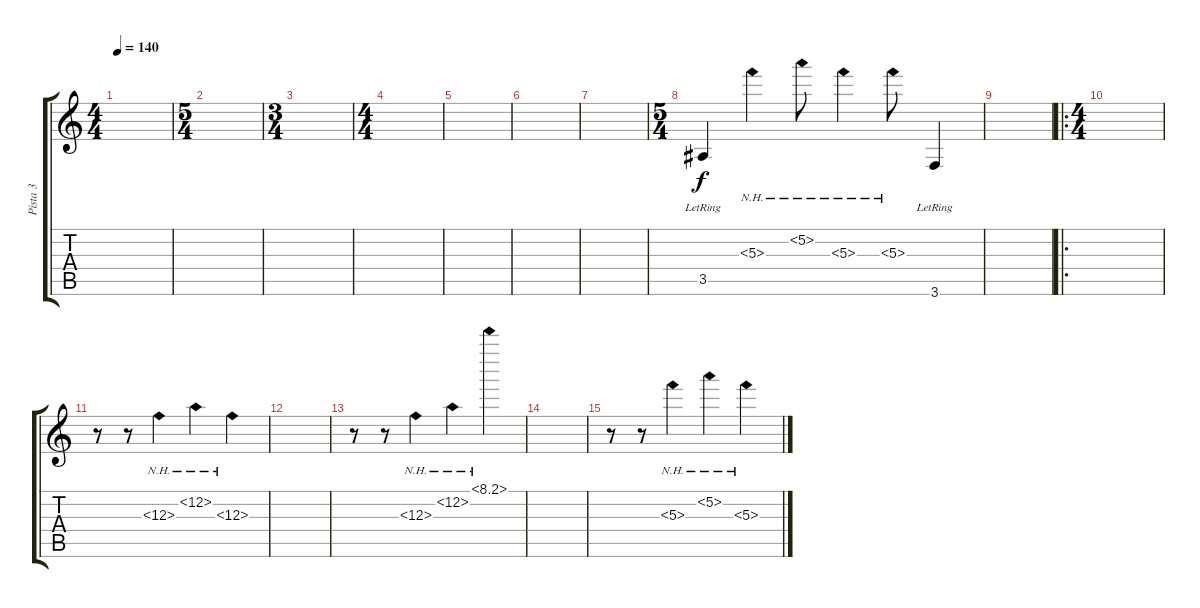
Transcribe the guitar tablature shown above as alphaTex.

\track ("Pista 3" "Pista 3") {instrument electricguitarjazz}
\staff {score tabs}
\tuning (D4 A3 F3 C3 G2 D2) {hide}
\ts (4 4)
\tempo 140
\clef g2
\ks c
|
\ts (5 4)
|
\ts (3 4)
|
\ts (4 4)
|
|
|
|
\ts (5 4)
3.5{lr}.4 5.3{nh}.4 5.2{nh}.8 5.3{nh}.4 5.3{nh}.8 3.6{lr}.4 |
|
\ro
\ts (4 4)
|
r.8 r.8 12.3{nh}.4 12.2{nh}.4 12.3{nh}.4 |
|
r.8 r.8 12.3{nh}.4 12.2{nh}.4 8.1{nh}.4 |
|
r.8 r.8 5.3{nh}.4 5.2{nh}.4 5.3{nh}.4
